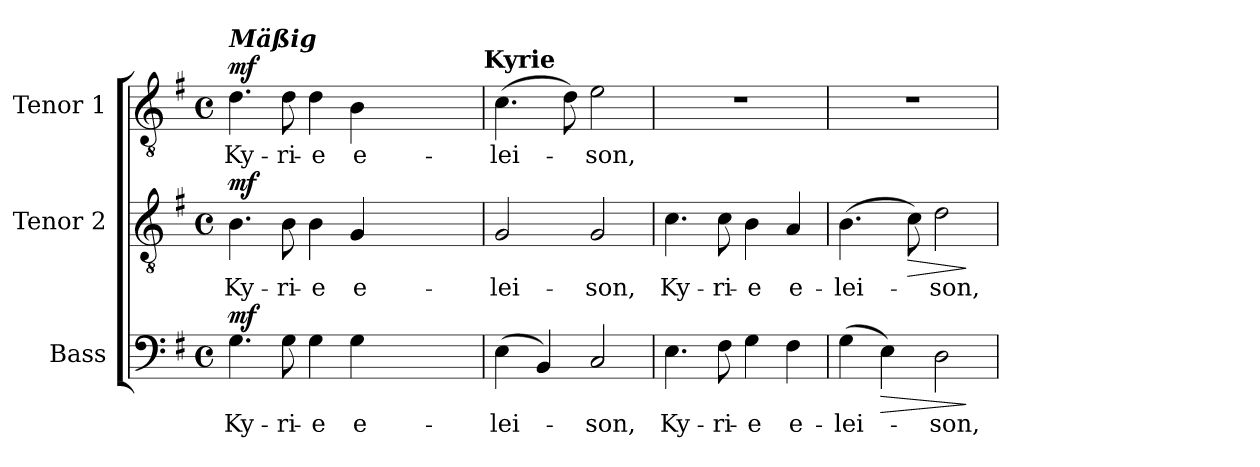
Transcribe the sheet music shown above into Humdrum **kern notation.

**kern	**text	**dynam	**kern	**text	**dynam	**kern	**text	**dynam
*part3	*part3	*part3	*part2	*part2	*part2	*part1	*part1	*part1
*staff3	*staff3	*staff3	*staff2	*staff2	*staff2	*staff1	*staff1	*staff1
*I"Bass	*	*	*I"Tenor 2	*	*	*I"Tenor 1	*	*
*I'B.	*	*	*I'T. 2	*	*	*I'T. 1	*	*
*clefF4	*	*	*clefGv2	*	*	*clefGv2	*	*
*k[f#]	*	*	*k[f#]	*	*	*k[f#]	*	*
*G:	*	*	*G:	*	*	*G:	*	*
*M4/4	*	*	*M4/4	*	*	*M4/4	*	*
*met(c)	*	*	*met(c)	*	*	*met(c)	*	*
=1	=1	=1	=1	=1	=1	=1	=1	=1
!	!	!	!	!	!	!LO:TX:a:Bi:t=Mäßig	!	!
!	!LO:LY:b	!LO:DY:a	!	!LO:LY:b	!LO:DY:a	!	!LO:LY:b	!LO:DY:a
4.G\	Ky-	mf	4.B\	Ky-	mf	4.d\	Ky-	mf
!	!LO:LY:b	!	!	!LO:LY:b	!	!	!LO:LY:b	!
8G\	-ri-	.	8B\	-ri-	.	8d\	-ri-	.
!	!LO:LY:b	!	!	!LO:LY:b	!	!	!LO:LY:b	!
4G\	-e	.	4B\	-e	.	4d\	-e	.
!	!LO:LY:b	!	!	!LO:LY:b	!	!	!LO:LY:b	!
4G\	e-	.	4G/	e-	.	4B\	e-	.
2...ryy	.	.	2...ryy	.	.	2...ryy	.	.
!	!	!	!	!	!	!LO:TX:a:B:t=Kyrie	!	!
=2	=2	=2	=2	=2	=2	=2	=2	=2
!	!LO:LY:b	!	!	!LO:LY:b	!	!	!LO:LY:b	!
(>4E\	-lei-	.	2G/	-lei-	.	(>4.c\	-lei-	.
4BB/)	.	.	.	.	.	.	.	.
.	.	.	.	.	.	8d\)	.	.
!	!LO:LY:b	!	!	!LO:LY:b	!	!	!LO:LY:b	!
2C/	-son,	.	2G/	-son,	.	2e\	-son,	.
=3	=3	=3	=3	=3	=3	=3	=3	=3
!	!LO:LY:b	!	!	!LO:LY:b	!	!	!	!
4.E\	Ky-	.	4.c\	Ky-	.	1r	.	.
!	!LO:LY:b	!	!	!LO:LY:b	!	!	!	!
8F#\	-ri-	.	8c\	-ri-	.	.	.	.
!	!LO:LY:b	!	!	!LO:LY:b	!	!	!	!
4G\	-e	.	4B\	-e	.	.	.	.
!	!LO:LY:b	!	!	!LO:LY:b	!	!	!	!
4F#\	e-	.	4A/	e-	.	.	.	.
=4	=4	=4	=4	=4	=4	=4	=4	=4
!	!LO:LY:b	!	!	!LO:LY:b	!	!	!	!
(>4G\	-lei-	.	(>4.B\	-lei-	.	1r	.	.
!	!	!LO:HP:b	!	!	!	!	!	!
4E\)	.	>	.	.	.	.	.	.
!	!	!	!	!	!LO:HP:b	!	!	!
.	.	.	8c\)	.	>	.	.	.
!	!LO:LY:b	!	!	!LO:LY:b	!	!	!	!
2D\	-son,	.	2d\	-son,	.	.	.	.
.	.	]	.	.	]	.	.	.
=	=	=	=	=	=	=	=	=
*-	*-	*-	*-	*-	*-	*-	*-	*-
